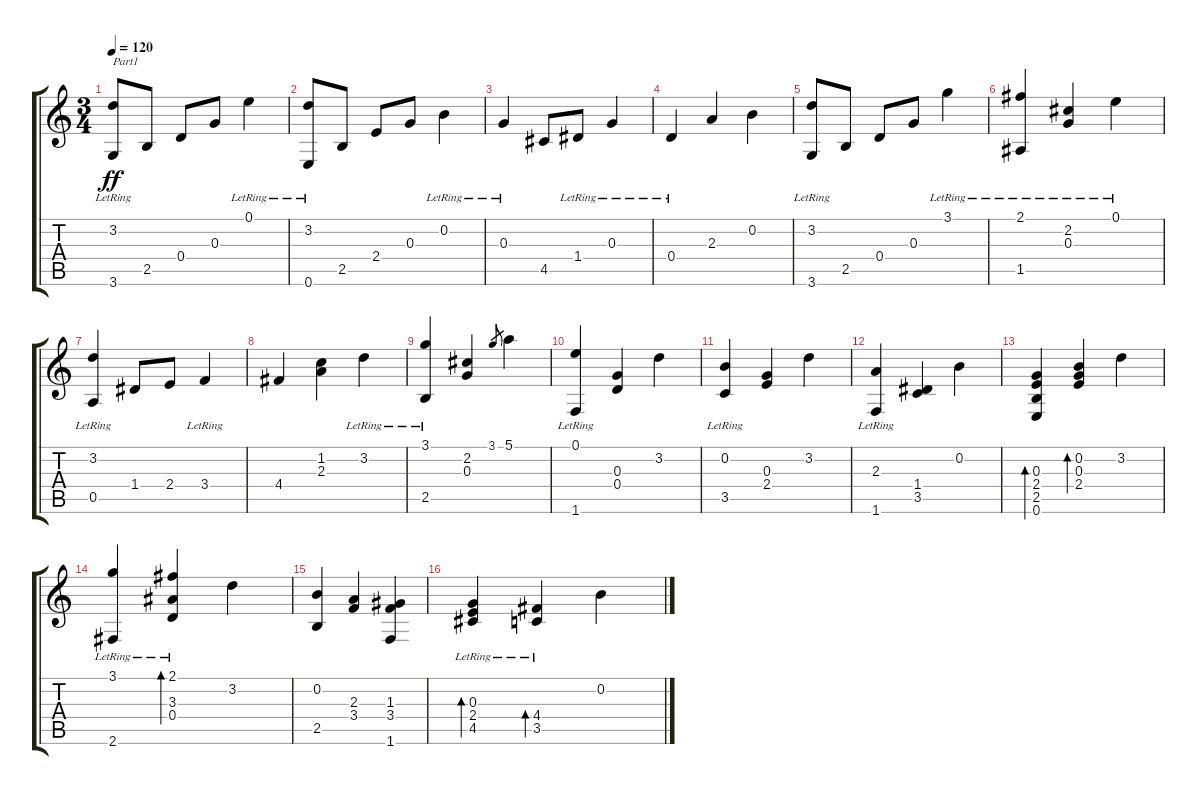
\track "" {instrument acousticguitarnylon}
\staff {score tabs}
\tuning (E4 B3 G3 D3 A2 E2) {hide}
\ts (3 4)
\tempo 120
\clef g2
\ks c
(3.2 3.6{lr}).8{txt "Part1" dy ff} 2.5.8 0.4.8 0.3.8 0.1{lr}.4 |
(3.2 0.6{lr}).8 2.5.8 2.4.8 0.3.8 0.2{lr}.4 |
0.3{lr}.4 4.5.8 1.4{lr}.8 0.3{lr}.4 |
0.4{lr}.4 2.3.4 0.2.4 |
(3.2{lr} 3.6).8 2.5.8 0.4.8 0.3.8 3.1{lr}.4 |
(2.1{lr} 1.5{lr}).4 (2.2{lr} 0.3{lr}).4 0.1{lr}.4 |
(3.2{lr} 0.5{lr}).4 1.4.8 2.4.8 3.4{lr}.4 |
4.4.4 (1.2 2.3).4 3.2{lr}.4 |
(3.1{lr} 2.5{lr}).4 (2.2 0.3).4 3.1.8{gr} 5.1.4 |
(0.1{lr} 1.6{lr}).4 (0.3 0.4).4 3.2.4 |
(0.2{lr} 3.5{lr}).4 (0.3 2.4).4 3.2.4 |
(2.3{lr} 1.6{lr}).4 (1.4 3.5).4 0.2.4 |
(0.3 2.4 2.5 0.6).4{bd 120} (0.2 0.3 2.4).4{bd 120} 3.2.4 |
(3.1 2.6{lr}).4 (2.1 3.3{lr} 0.4{lr}).4{bd 120} 3.2.4 |
(0.2 2.5).4 (2.3 3.4).4 (1.3 3.4 1.6).4 |
(0.3{lr} 2.4 4.5).4{bd 120} (4.4{lr} 3.5{lr}).4{bd 120} 0.2.4
